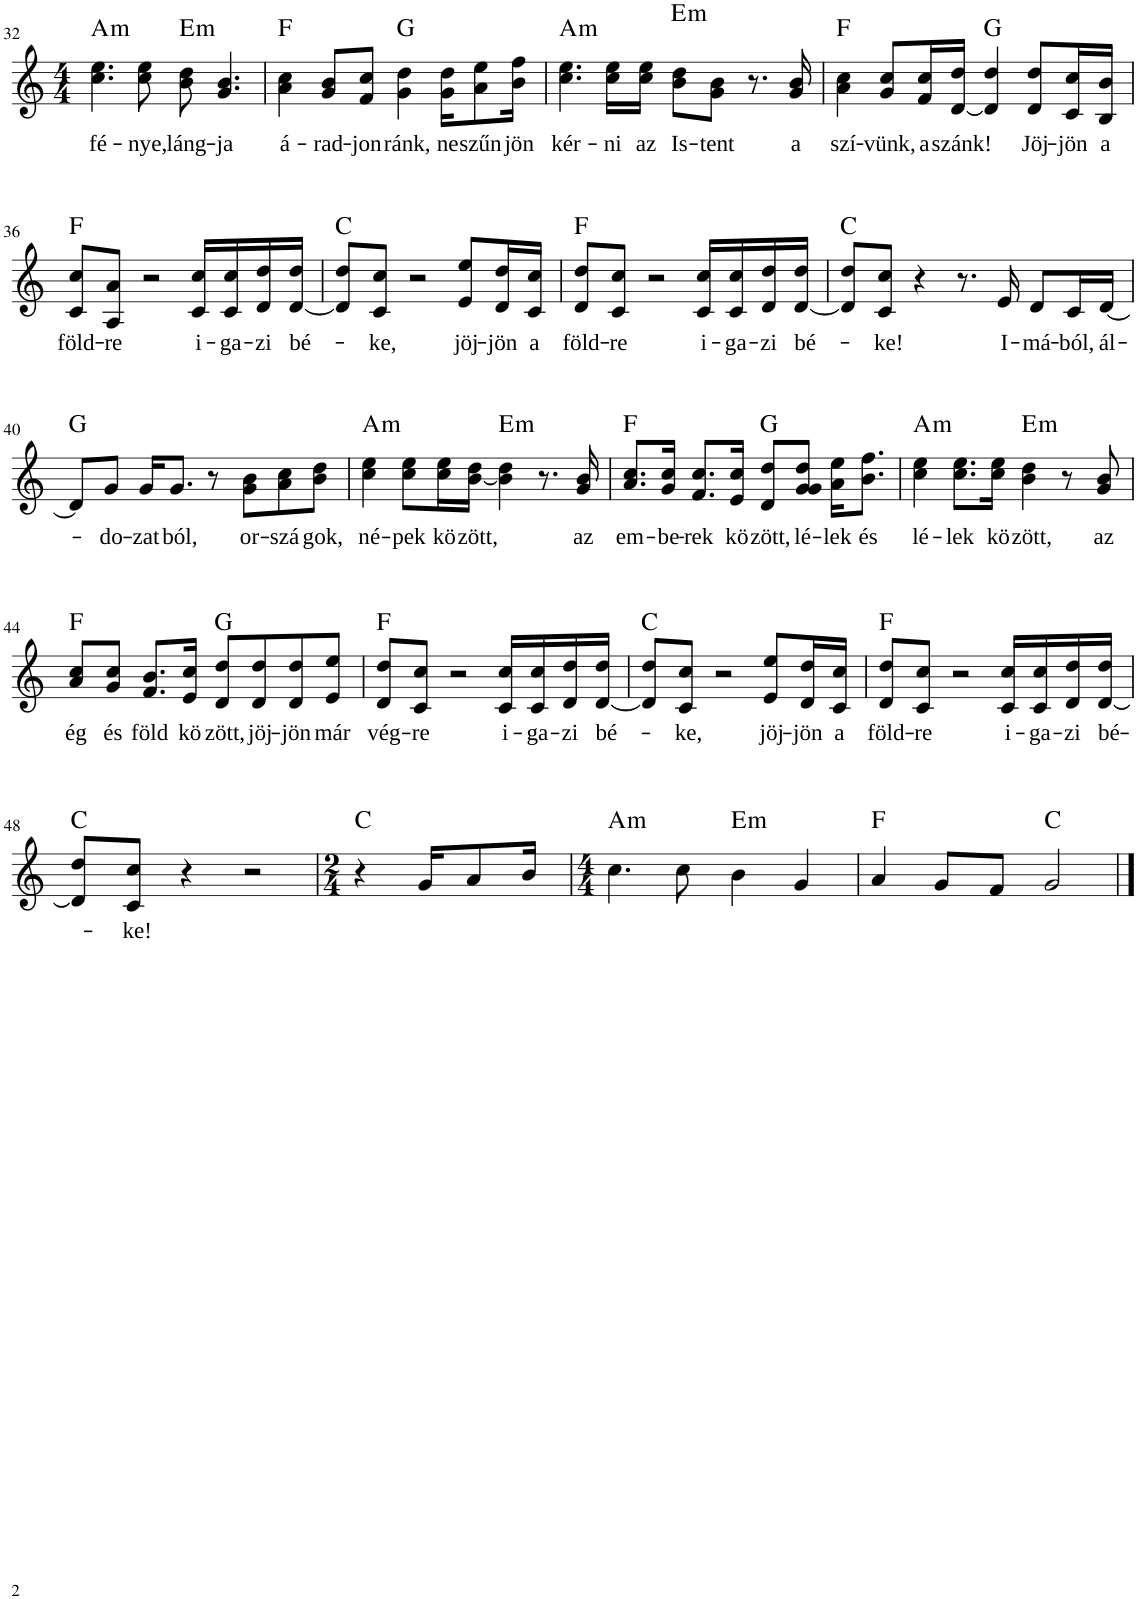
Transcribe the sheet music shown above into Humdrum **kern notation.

**kern	**text	**harte
*part1	*part1	*part1
*staff1	*staff1	*
*I"Voice	*	*
!!LO:PB:g=z
*clefG2	*	*
*k[]	*	*
*M4/4	*	*
=32	=32	=32
!	!LO:LY:b	!LO:H:kt=m
4.cc\ 4.ee\	fé-	A:min
!	!LO:LY:b	!
8cc\ 8ee\	-nye,	.
!	!LO:LY:b	!LO:H:kt=m
8b\ 8dd\	láng-	E:min
!	!LO:LY:b	!
4.g/ 4.b/	-ja	.
=33	=33	=33
!	!LO:LY:b	!
4a\ 4cc\	á-	F:maj
!	!LO:LY:b	!
8g/ 8b/L	-rad-	.
!	!LO:LY:b	!
8f/ 8cc/J	-jon	.
!	!LO:LY:b	!
4g\ 4dd\	ránk,	G:maj
!	!LO:LY:b	!
16g\ 16dd\KL	ne	.
!	!LO:LY:b	!
8a\ 8ee\	szűn-	.
!	!LO:LY:b	!
16b\ 16ff\Jk	-jön	.
=34	=34	=34
!	!LO:LY:b	!LO:H:kt=m
4.cc\ 4.ee\	kér-	A:min
!	!LO:LY:b	!
16cc\ 16ee\LL	-ni	.
!	!LO:LY:b	!
16cc\ 16ee\JJ	az	.
!	!LO:LY:b	!LO:H:kt=m
8b\ 8dd\L	Is-	E:min
!	!LO:LY:b	!
8g\ 8b\J	-tent	.
8.r	.	.
!	!LO:LY:b	!
16g/ 16b/	a	.
=35	=35	=35
!	!LO:LY:b	!
4a\ 4cc\	szí-	F:maj
!	!LO:LY:b	!
8g/ 8cc/L	-vünk,	.
!	!LO:LY:b	!
16f/ 16cc/L	a	.
!	!LO:LY:b	!
[16d/ 16dd/JJ	szánk!	.
4d/] 4dd/	.	G:maj
!	!LO:LY:b	!
8d/ 8dd/L	Jöj-	.
!	!LO:LY:b	!
16c/ 16cc/L	-jön	.
!	!LO:LY:b	!
16B/ 16b/JJ	a	.
!!LO:LB:g=z
=36	=36	=36
!	!LO:LY:b	!
8c/ 8cc/L	föld-	F:maj
!	!LO:LY:b	!
8A/ 8a/J	-re	.
2r	.	.
!	!LO:LY:b	!
16c/ 16cc/LL	i-	.
!	!LO:LY:b	!
16c/ 16cc/	-ga-	.
!	!LO:LY:b	!
16d/ 16dd/	-zi	.
!	!LO:LY:b	!
[16d/ 16dd/JJ	bé-	.
=37	=37	=37
8d/] 8dd/L	.	C:maj
!	!LO:LY:b	!
8c/ 8cc/J	-ke,	.
2r	.	.
!	!LO:LY:b	!
8e/ 8ee/L	jöj-	.
!	!LO:LY:b	!
16d/ 16dd/L	-jön	.
!	!LO:LY:b	!
16c/ 16cc/JJ	a	.
=38	=38	=38
!	!LO:LY:b	!
8d/ 8dd/L	föld-	F:maj
!	!LO:LY:b	!
8c/ 8cc/J	-re	.
2r	.	.
!	!LO:LY:b	!
16c/ 16cc/LL	i-	.
!	!LO:LY:b	!
16c/ 16cc/	-ga-	.
!	!LO:LY:b	!
16d/ 16dd/	-zi	.
!	!LO:LY:b	!
[16d/ 16dd/JJ	bé-	.
=39	=39	=39
8d/] 8dd/L	.	C:maj
!	!LO:LY:b	!
8c/ 8cc/J	-ke!	.
4r	.	.
8.r	.	.
!	!LO:LY:b	!
16e/	I-	.
!	!LO:LY:b	!
8d/L	-má-	.
!	!LO:LY:b	!
16c/L	-ból,	.
!	!LO:LY:b	!
[16d/JJ	ál-	.
!!LO:LB:g=z
=40	=40	=40
8d/L]	.	G:maj
!	!LO:LY:b	!
8g/J	-do-	.
!	!LO:LY:b	!
16g/KL	-zat-	.
!	!LO:LY:b	!
8.g/J	-ból,	.
8r	.	.
!	!LO:LY:b	!
8g\ 8b\L	or-	.
!	!LO:LY:b	!
8a\ 8cc\	-szá-	.
!	!LO:LY:b	!
8b\ 8dd\J	-gok,	.
=41	=41	=41
!	!LO:LY:b	!LO:H:kt=m
4cc\ 4ee\	né-	A:min
!	!LO:LY:b	!
8cc\ 8ee\L	-pek	.
!	!LO:LY:b	!
16cc\ 16ee\L	kö-	.
!	!LO:LY:b	!
[16b\ 16dd\JJ	-zött,	.
!	!	!LO:H:kt=m
4b\] 4dd\	.	E:min
8.r	.	.
!	!LO:LY:b	!
16g/ 16b/	az	.
=42	=42	=42
!	!LO:LY:b	!
8.a/ 8.cc/L	em-	F:maj
!	!LO:LY:b	!
16g/ 16cc/Jk	-be-	.
!	!LO:LY:b	!
8.f/ 8.cc/L	-rek	.
!	!LO:LY:b	!
16e/ 16cc/Jk	kö-	.
!	!LO:LY:b	!
8d/ 8dd/L	-zött,	G:maj
!	!LO:LY:b	!
8g/ 8g/ 8dd/J	lé-	.
!	!LO:LY:b	!
16a\ 16ee\KL	-lek	.
!	!LO:LY:b	!
8.b\ 8.ff\J	és	.
=43	=43	=43
!	!LO:LY:b	!LO:H:kt=m
4cc\ 4ee\	lé-	A:min
!	!LO:LY:b	!
8.cc\ 8.ee\L	-lek	.
!	!LO:LY:b	!
16cc\ 16ee\Jk	kö-	.
!	!LO:LY:b	!LO:H:kt=m
4b\ 4dd\	-zött,	E:min
8r	.	.
!	!LO:LY:b	!
8g/ 8b/	az	.
!!LO:LB:g=z
=44	=44	=44
!	!LO:LY:b	!
8a/ 8cc/L	ég	F:maj
!	!LO:LY:b	!
8g/ 8cc/J	és	.
!	!LO:LY:b	!
8.f/ 8.b/L	föld	.
!	!LO:LY:b	!
16e/ 16cc/Jk	kö-	.
!	!LO:LY:b	!
8d/ 8dd/L	-zött,	G:maj
!	!LO:LY:b	!
8d/ 8dd/	jöj-	.
!	!LO:LY:b	!
8d/ 8dd/	-jön	.
!	!LO:LY:b	!
8e/ 8ee/J	már	.
=45	=45	=45
!	!LO:LY:b	!
8d/ 8dd/L	vég-	F:maj
!	!LO:LY:b	!
8c/ 8cc/J	-re	.
2r	.	.
!	!LO:LY:b	!
16c/ 16cc/LL	i-	.
!	!LO:LY:b	!
16c/ 16cc/	-ga-	.
!	!LO:LY:b	!
16d/ 16dd/	-zi	.
!	!LO:LY:b	!
[16d/ 16dd/JJ	bé-	.
=46	=46	=46
8d/] 8dd/L	.	C:maj
!	!LO:LY:b	!
8c/ 8cc/J	-ke,	.
2r	.	.
!	!LO:LY:b	!
8e/ 8ee/L	jöj-	.
!	!LO:LY:b	!
16d/ 16dd/L	-jön	.
!	!LO:LY:b	!
16c/ 16cc/JJ	a	.
=47	=47	=47
!	!LO:LY:b	!
8d/ 8dd/L	föld-	F:maj
!	!LO:LY:b	!
8c/ 8cc/J	-re	.
2r	.	.
!	!LO:LY:b	!
16c/ 16cc/LL	i-	.
!	!LO:LY:b	!
16c/ 16cc/	-ga-	.
!	!LO:LY:b	!
16d/ 16dd/	-zi	.
!	!LO:LY:b	!
[16d/ 16dd/JJ	bé-	.
!!LO:LB:g=z
=48	=48	=48
8d/] 8dd/L	.	C:maj
!	!LO:LY:b	!
8c/ 8cc/J	-ke!	.
4r	.	.
2r	.	.
=49	=49	=49
*M2/4	*	*
4r	.	C:maj
16g/KL	.	.
8a/	.	.
16b/Jk	.	.
=50	=50	=50
*M4/4	*	*
!	!	!LO:H:kt=m
4.cc\	.	A:min
8cc\	.	.
!	!	!LO:H:kt=m
4b\	.	E:min
4g/	.	.
=51	=51	=51
4a/	.	F:maj
8g/L	.	.
8f/J	.	.
2g/	.	C:maj
==	==	==
*-	*-	*-
